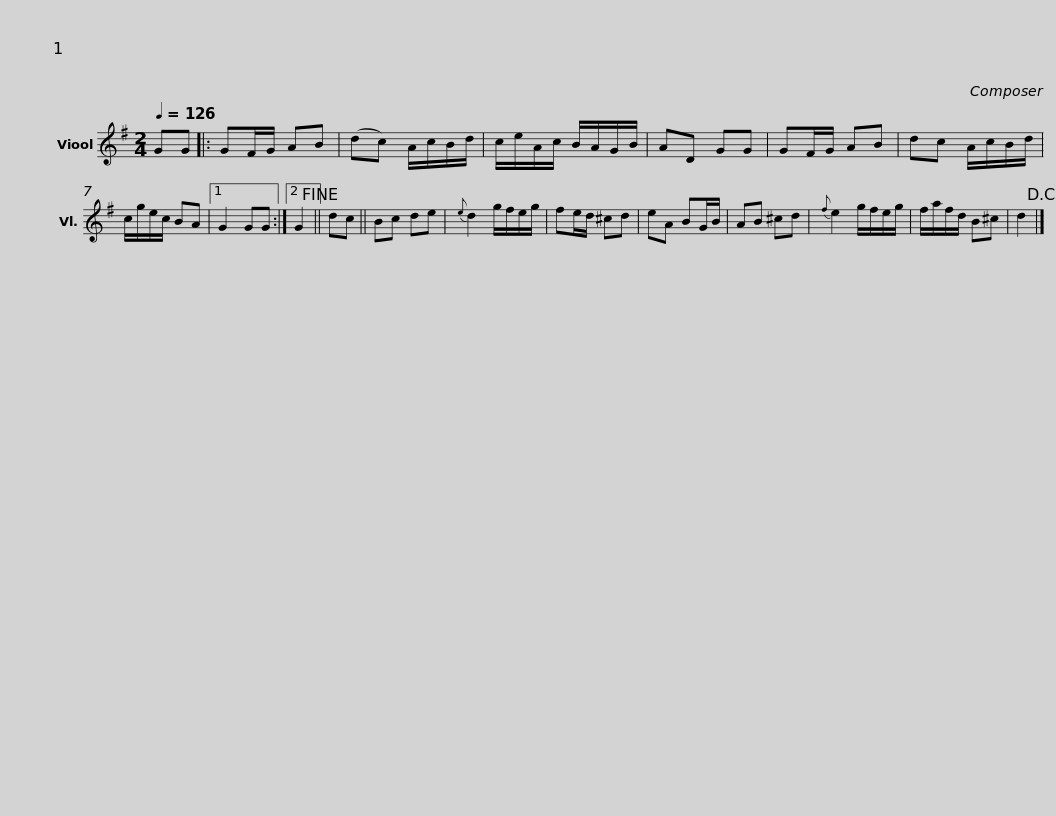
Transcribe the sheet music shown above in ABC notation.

X:1
L:1/8
Q:1/4=126
M:2/4
I:linebreak $
K:G
V:1 treble
V:1
 GG |: GF/G/ AB | (dc) A/c/B/d/ | c/e/A/c/ B/A/G/B/ | AD GG |$ %5
 GF/G/ AB | dc A/c/B/d/ | c/g/e/c/ BA |1 G2 GG :|2 G2!fine! ||$ %10
 dc || Bc de |{e} d2 g/f/e/g/ | fe/d/ ^cd | eA BG/B/ |$ %15
 AB ^cd |{f} e2 g/f/e/g/ | f/a/f/d/ B^c | d2!D.C.! |] %19
